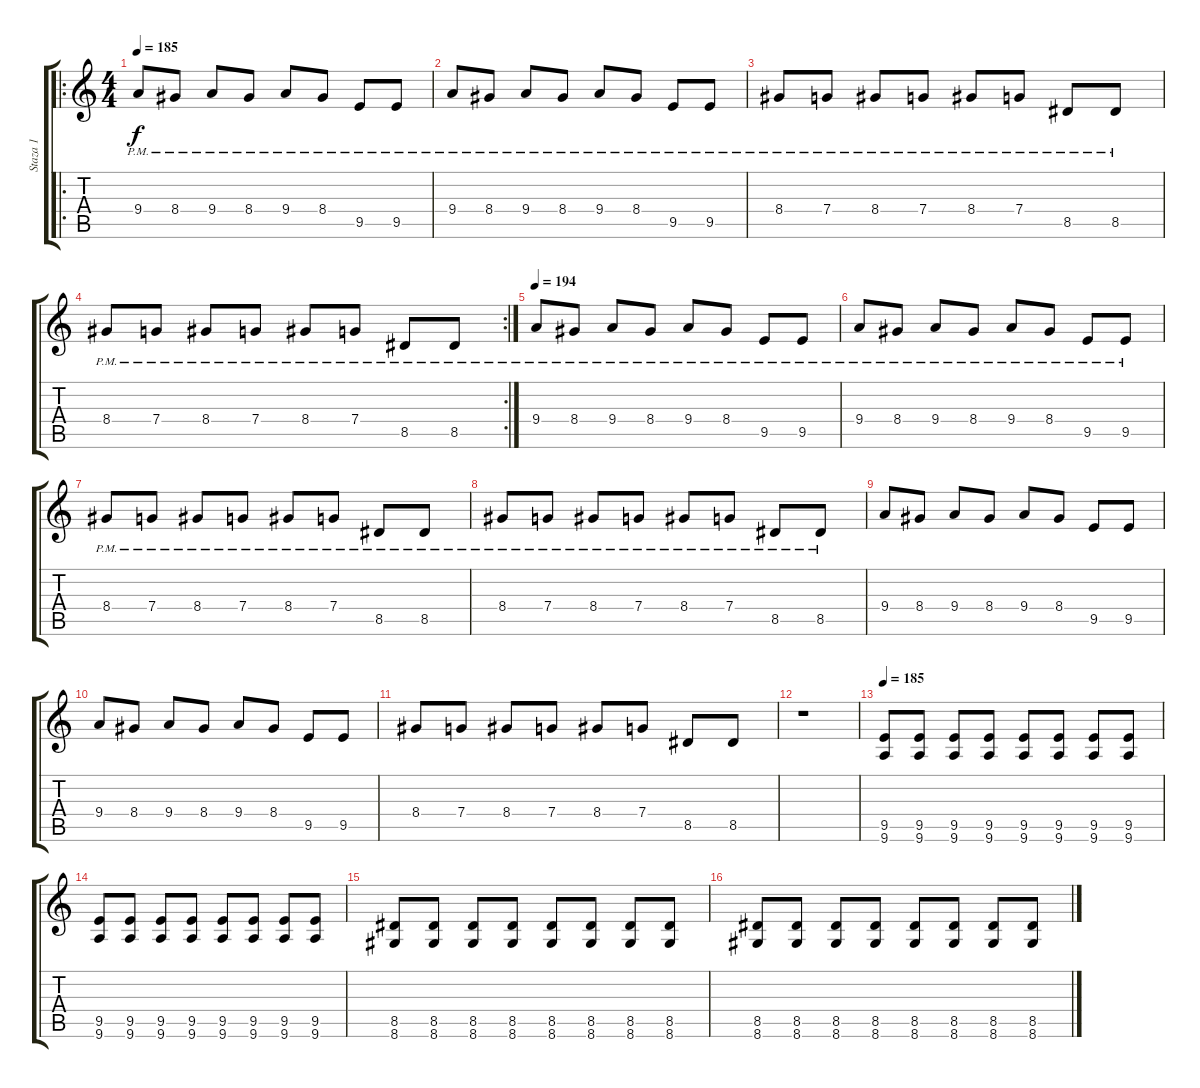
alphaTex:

\track ("Staza 1" "Staza 1") {instrument distortionguitar}
\staff {score tabs}
\tuning (D4 A3 F3 C3 G2 C2) {hide}
\ro
\ts (4 4)
\tempo 185
\clef g2
\ks c
9.4{pm}.8{dy f instrument electricguitarclean} 8.4{pm}.8 9.4{pm}.8 8.4{pm}.8 9.4{pm}.8 8.4{pm}.8 9.5{pm}.8 9.5{pm}.8 |
9.4{pm}.8 8.4{pm}.8 9.4{pm}.8 8.4{pm}.8 9.4{pm}.8 8.4{pm}.8 9.5{pm}.8 9.5{pm}.8 |
8.4{pm}.8 7.4{pm}.8 8.4{pm}.8 7.4{pm}.8 8.4{pm}.8 7.4{pm}.8 8.5{pm}.8 8.5{pm}.8 |
\rc 2
8.4{pm}.8 7.4{pm}.8 8.4{pm}.8 7.4{pm}.8 8.4{pm}.8 7.4{pm}.8 8.5{pm}.8 8.5{pm}.8 |
\tempo 194
9.4{pm}.8{instrument distortionguitar} 8.4{pm}.8 9.4{pm}.8 8.4{pm}.8 9.4{pm}.8 8.4{pm}.8 9.5{pm}.8 9.5{pm}.8 |
9.4{pm}.8 8.4{pm}.8 9.4{pm}.8 8.4{pm}.8 9.4{pm}.8 8.4{pm}.8 9.5{pm}.8 9.5{pm}.8 |
8.4{pm}.8 7.4{pm}.8 8.4{pm}.8 7.4{pm}.8 8.4{pm}.8 7.4{pm}.8 8.5{pm}.8 8.5{pm}.8 |
8.4{pm}.8 7.4{pm}.8 8.4{pm}.8 7.4{pm}.8 8.4{pm}.8 7.4{pm}.8 8.5{pm}.8 8.5{pm}.8 |
9.4.8 8.4.8 9.4.8 8.4.8 9.4.8 8.4.8 9.5.8 9.5.8 |
9.4.8 8.4.8 9.4.8 8.4.8 9.4.8 8.4.8 9.5.8 9.5.8 |
8.4.8 7.4.8 8.4.8 7.4.8 8.4.8 7.4.8 8.5.8 8.5.8 |
r.1 |
\tempo 185
(9.5 9.6).8 (9.5 9.6).8 (9.5 9.6).8 (9.5 9.6).8 (9.5 9.6).8 (9.5 9.6).8 (9.5 9.6).8 (9.5 9.6).8 |
(9.5 9.6).8 (9.5 9.6).8 (9.5 9.6).8 (9.5 9.6).8 (9.5 9.6).8 (9.5 9.6).8 (9.5 9.6).8 (9.5 9.6).8 |
(8.5 8.6).8 (8.5 8.6).8 (8.5 8.6).8 (8.5 8.6).8 (8.5 8.6).8 (8.5 8.6).8 (8.5 8.6).8 (8.5 8.6).8 |
(8.5 8.6).8 (8.5 8.6).8 (8.5 8.6).8 (8.5 8.6).8 (8.5 8.6).8 (8.5 8.6).8 (8.5 8.6).8 (8.5 8.6).8
